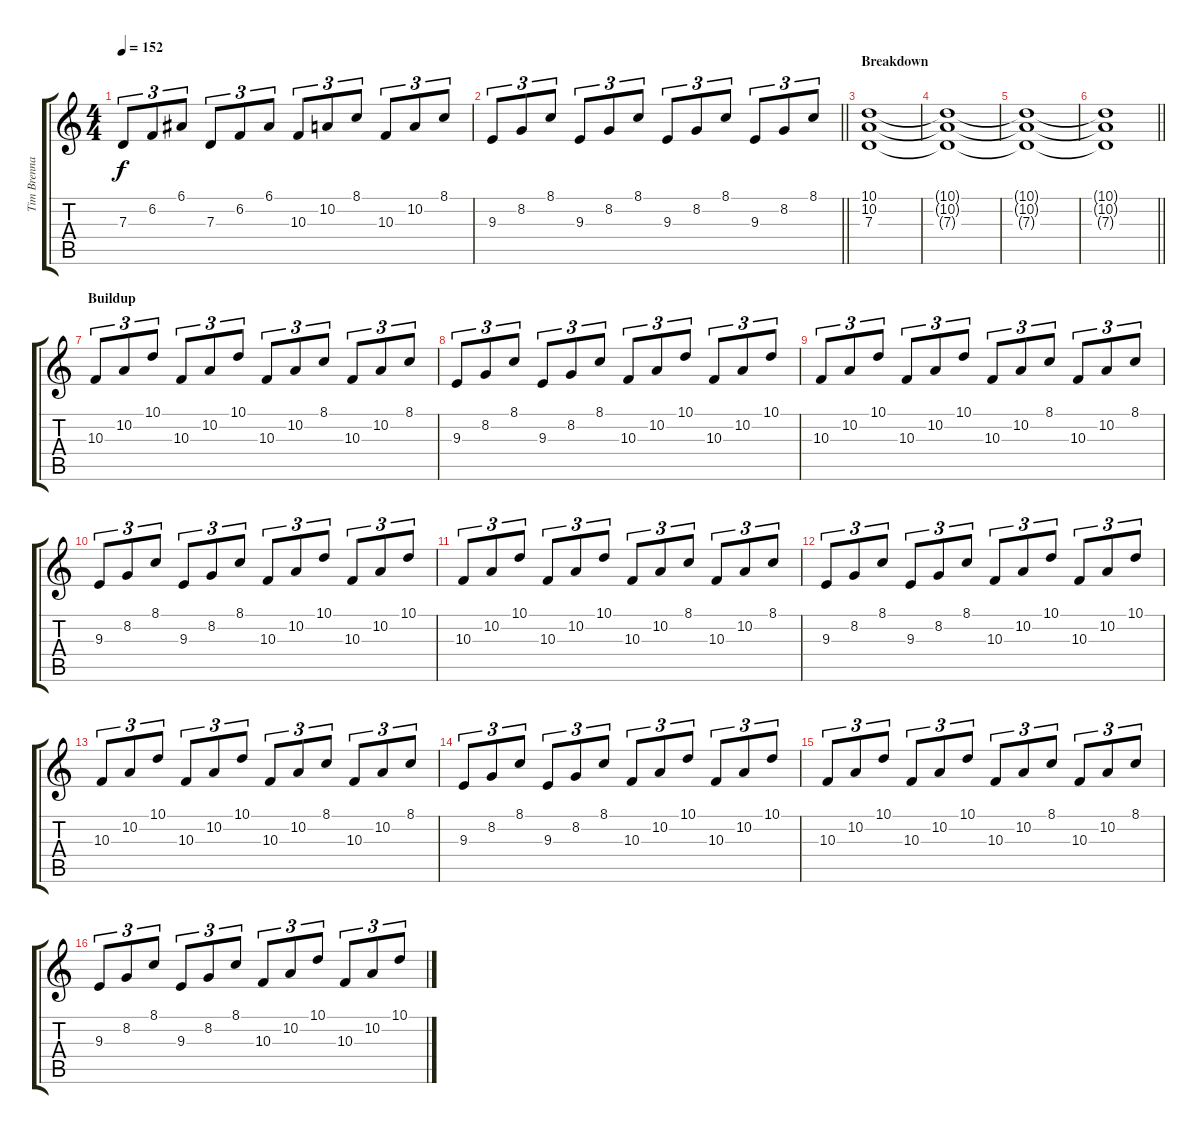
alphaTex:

\track ("Tim Brennan (Accordion)" "Tim Brenna") {instrument accordion}
\staff {score tabs}
\tuning (E4 B3 G3 D3 A2 E2) {hide}
\ts (4 4)
\tempo 152
\clef g2
\ks c
7.3.8{tu (3 2) dy f} 6.2.8{tu (3 2)} 6.1.8{tu (3 2)} 7.3.8{tu (3 2)} 6.2.8{tu (3 2)} 6.1.8{tu (3 2)} 10.3.8{tu (3 2)} 10.2.8{tu (3 2)} 8.1.8{tu (3 2)} 10.3.8{tu (3 2)} 10.2.8{tu (3 2)} 8.1.8{tu (3 2)} |
\barLineRight lightlight
9.3.8{tu (3 2)} 8.2.8{tu (3 2)} 8.1.8{tu (3 2)} 9.3.8{tu (3 2)} 8.2.8{tu (3 2)} 8.1.8{tu (3 2)} 9.3.8{tu (3 2)} 8.2.8{tu (3 2)} 8.1.8{tu (3 2)} 9.3.8{tu (3 2)} 8.2.8{tu (3 2)} 8.1.8{tu (3 2)} |
\section ("" "Breakdown")
(10.1 10.2 7.3).1{volume 7} |
(10.1{t} 10.2{t} 7.3{t}).1 |
(10.1{t} 10.2{t} 7.3{t}).1 |
\barLineRight lightlight
(10.1{t} 10.2{t} 7.3{t}).1 |
\section ("" "Buildup")
10.3.8{tu (3 2)} 10.2.8{tu (3 2)} 10.1.8{tu (3 2)} 10.3.8{tu (3 2)} 10.2.8{tu (3 2)} 10.1.8{tu (3 2)} 10.3.8{tu (3 2)} 10.2.8{tu (3 2)} 8.1.8{tu (3 2)} 10.3.8{tu (3 2)} 10.2.8{tu (3 2)} 8.1.8{tu (3 2)} |
9.3.8{tu (3 2)} 8.2.8{tu (3 2)} 8.1.8{tu (3 2)} 9.3.8{tu (3 2)} 8.2.8{tu (3 2)} 8.1.8{tu (3 2)} 10.3.8{tu (3 2)} 10.2.8{tu (3 2)} 10.1.8{tu (3 2)} 10.3.8{tu (3 2)} 10.2.8{tu (3 2)} 10.1.8{tu (3 2)} |
10.3.8{tu (3 2)} 10.2.8{tu (3 2)} 10.1.8{tu (3 2)} 10.3.8{tu (3 2)} 10.2.8{tu (3 2)} 10.1.8{tu (3 2)} 10.3.8{tu (3 2)} 10.2.8{tu (3 2)} 8.1.8{tu (3 2)} 10.3.8{tu (3 2)} 10.2.8{tu (3 2)} 8.1.8{tu (3 2)} |
9.3.8{tu (3 2)} 8.2.8{tu (3 2)} 8.1.8{tu (3 2)} 9.3.8{tu (3 2)} 8.2.8{tu (3 2)} 8.1.8{tu (3 2)} 10.3.8{tu (3 2)} 10.2.8{tu (3 2)} 10.1.8{tu (3 2)} 10.3.8{tu (3 2)} 10.2.8{tu (3 2)} 10.1.8{tu (3 2)} |
10.3.8{tu (3 2)} 10.2.8{tu (3 2)} 10.1.8{tu (3 2)} 10.3.8{tu (3 2)} 10.2.8{tu (3 2)} 10.1.8{tu (3 2)} 10.3.8{tu (3 2)} 10.2.8{tu (3 2)} 8.1.8{tu (3 2)} 10.3.8{tu (3 2)} 10.2.8{tu (3 2)} 8.1.8{tu (3 2)} |
9.3.8{tu (3 2)} 8.2.8{tu (3 2)} 8.1.8{tu (3 2)} 9.3.8{tu (3 2)} 8.2.8{tu (3 2)} 8.1.8{tu (3 2)} 10.3.8{tu (3 2)} 10.2.8{tu (3 2)} 10.1.8{tu (3 2)} 10.3.8{tu (3 2)} 10.2.8{tu (3 2)} 10.1.8{tu (3 2)} |
10.3.8{tu (3 2) volume 13} 10.2.8{tu (3 2)} 10.1.8{tu (3 2)} 10.3.8{tu (3 2)} 10.2.8{tu (3 2)} 10.1.8{tu (3 2)} 10.3.8{tu (3 2)} 10.2.8{tu (3 2)} 8.1.8{tu (3 2)} 10.3.8{tu (3 2)} 10.2.8{tu (3 2)} 8.1.8{tu (3 2)} |
9.3.8{tu (3 2)} 8.2.8{tu (3 2)} 8.1.8{tu (3 2)} 9.3.8{tu (3 2)} 8.2.8{tu (3 2)} 8.1.8{tu (3 2)} 10.3.8{tu (3 2)} 10.2.8{tu (3 2)} 10.1.8{tu (3 2)} 10.3.8{tu (3 2)} 10.2.8{tu (3 2)} 10.1.8{tu (3 2)} |
10.3.8{tu (3 2)} 10.2.8{tu (3 2)} 10.1.8{tu (3 2)} 10.3.8{tu (3 2)} 10.2.8{tu (3 2)} 10.1.8{tu (3 2)} 10.3.8{tu (3 2)} 10.2.8{tu (3 2)} 8.1.8{tu (3 2)} 10.3.8{tu (3 2)} 10.2.8{tu (3 2)} 8.1.8{tu (3 2)} |
9.3.8{tu (3 2)} 8.2.8{tu (3 2)} 8.1.8{tu (3 2)} 9.3.8{tu (3 2)} 8.2.8{tu (3 2)} 8.1.8{tu (3 2)} 10.3.8{tu (3 2)} 10.2.8{tu (3 2)} 10.1.8{tu (3 2)} 10.3.8{tu (3 2)} 10.2.8{tu (3 2)} 10.1.8{tu (3 2)}
